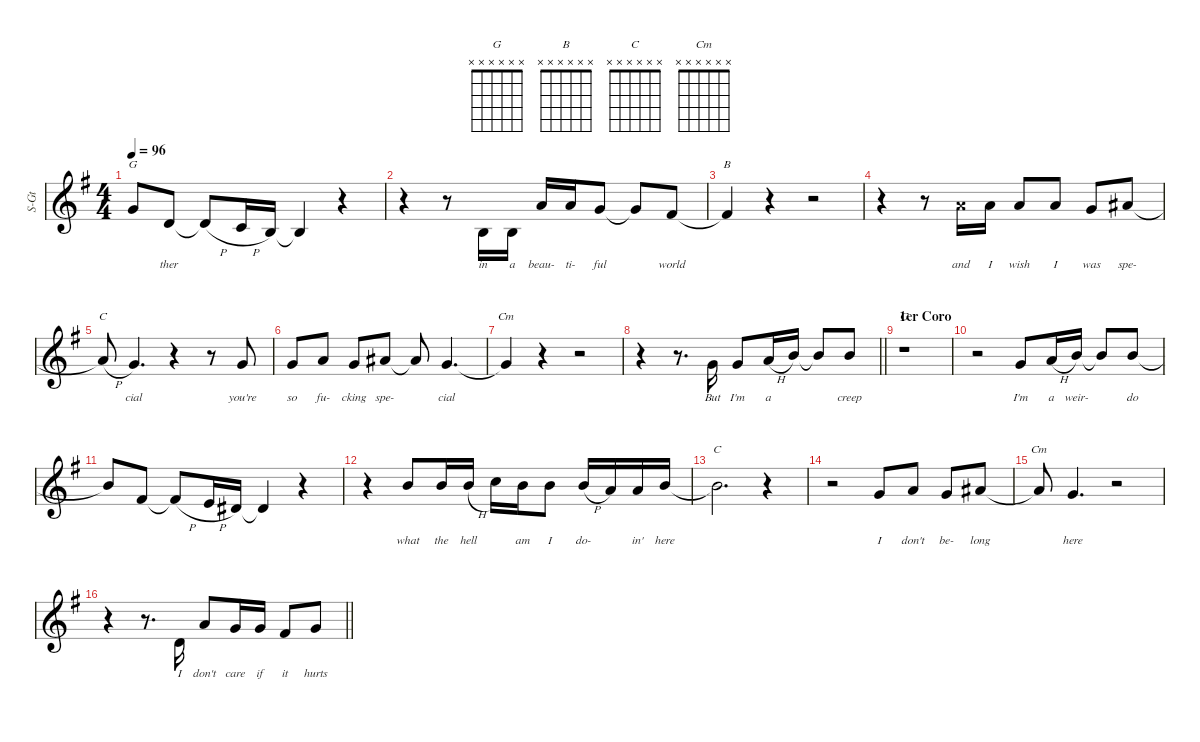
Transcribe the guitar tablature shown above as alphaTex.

\hideDynamics
\bracketExtendMode nobrackets
\otherSystemsTrackNameOrientation horizontal
\track ("Voice" "S-Gt") {instrument clarinet}
\staff {score}
\tuning (E4 B3 G3 D3 A2 E2)
\displaytranspose 12
\chord ("G" x x x x x x)
\chord ("B" x x x x x x)
\chord ("C" x x x x x x)
\chord ("Cm" x x x x x x)
\ts (4 4)
\tempo 96
\clef g2
\ks g
0.3{t acc forcenatural}.8{ch "G" dy f beam Up} 5.5{acc forcenatural}.8{lyrics (0 "ther") lyrics (1 "") lyrics (2 "") lyrics (3 "") lyrics (4 "") beam Up} 5.5{h t acc forcenatural}.8{beam Up} 3.5{h acc forcenatural}.16{lyrics (0 " ") lyrics (1 "") lyrics (2 "") lyrics (3 "") lyrics (4 "") beam Up} 2.5{acc forcenatural}.16{beam Up} 2.5{t acc forcenatural}.4{beam Up} r.4{beam Up} |
r.4{beam Down} r.8{beam Down} 2.5{acc forcenatural}.16{lyrics (0 "in") lyrics (1 "") lyrics (2 "") lyrics (3 "") lyrics (4 "") beam Up} 2.5{acc forcenatural}.16{lyrics (0 "a") lyrics (1 "") lyrics (2 "") lyrics (3 "") lyrics (4 "") beam Up} 2.3{acc forcenatural}.16{lyrics (0 "beau-") lyrics (1 "") lyrics (2 "") lyrics (3 "") lyrics (4 "") beam Up} 2.3{acc forcenatural}.16{lyrics (0 "ti-") lyrics (1 "") lyrics (2 "") lyrics (3 "") lyrics (4 "") beam Up} 0.3{acc forcenatural}.8{lyrics (0 "ful") lyrics (1 "") lyrics (2 "") lyrics (3 "") lyrics (4 "") beam Up} 0.3{t acc forcenatural}.8{beam Up} 4.4{acc #}.8{lyrics (0 "world") lyrics (1 "") lyrics (2 "") lyrics (3 "") lyrics (4 "") beam Up} |
4.4{t acc #}.4{ch "B" beam Up} r.4{beam Up} r.2{beam Up} |
r.4{beam Down} r.8{beam Down} 2.3{x acc forcenatural}.16{lyrics (0 "and") lyrics (1 "") lyrics (2 "") lyrics (3 "") lyrics (4 "") beam Up} 2.3{acc forcenatural}.16{lyrics (0 "I") lyrics (1 "") lyrics (2 "") lyrics (3 "") lyrics (4 "") beam Up} 2.3{acc forcenatural}.8{lyrics (0 "wish") lyrics (1 "") lyrics (2 "") lyrics (3 "") lyrics (4 "") beam Up} 2.3{acc forcenatural}.8{lyrics (0 "I") lyrics (1 "") lyrics (2 "") lyrics (3 "") lyrics (4 "") beam Up} 0.3{acc forcenatural}.8{lyrics (0 "was") lyrics (1 "") lyrics (2 "") lyrics (3 "") lyrics (4 "") beam Up} 3.3{acc #}.8{lyrics (0 "spe-") lyrics (1 "") lyrics (2 "") lyrics (3 "") lyrics (4 "") beam Up} |
3.3{h t acc #}.8{ch "C" beam Up} 0.3{acc forcenatural}.4{d lyrics (0 "cial") lyrics (1 "") lyrics (2 "") lyrics (3 "") lyrics (4 "") beam Up} r.4{beam Up} r.8{beam Up} 0.3{acc forcenatural}.8{lyrics (0 "you're") lyrics (1 "") lyrics (2 "") lyrics (3 "") lyrics (4 "") beam Up} |
0.3{acc forcenatural}.8{lyrics (0 "so") lyrics (1 "") lyrics (2 "") lyrics (3 "") lyrics (4 "") beam Up} 2.3{acc forcenatural}.8{lyrics (0 "fu-") lyrics (1 "") lyrics (2 "") lyrics (3 "") lyrics (4 "") beam Up} 0.3{acc forcenatural}.8{lyrics (0 "cking") lyrics (1 "") lyrics (2 "") lyrics (3 "") lyrics (4 "") beam Up} 3.3{acc #}.8{lyrics (0 "spe-") lyrics (1 "") lyrics (2 "") lyrics (3 "") lyrics (4 "") beam Up} 3.3{t acc #}.8{beam Up} 0.3{acc forcenatural}.4{d lyrics (0 "cial") lyrics (1 "") lyrics (2 "") lyrics (3 "") lyrics (4 "") beam Up} |
0.3{t acc forcenatural}.4{ch "Cm" beam Up} r.4{beam Up} r.2{beam Up} |
\barLineRight lightlight
r.4{beam Down} r.8{d beam Down} 0.3{acc forcenatural}.16{lyrics (0 "But") lyrics (1 "") lyrics (2 "") lyrics (3 "") lyrics (4 "") beam Up} 0.3{acc forcenatural}.8{lyrics (0 "I'm") lyrics (1 "") lyrics (2 "") lyrics (3 "") lyrics (4 "") beam Up} 2.3{h acc forcenatural}.16{lyrics (0 "a") lyrics (1 "") lyrics (2 "") lyrics (3 "") lyrics (4 "") beam Up} 4.3{acc forcenatural}.16{lyrics (0 " ") lyrics (1 "") lyrics (2 "") lyrics (3 "") lyrics (4 "") beam Up} 4.3{t acc forcenatural}.8{beam Up} 4.3{acc forcenatural}.8{lyrics (0 "creep") lyrics (1 "") lyrics (2 "") lyrics (3 "") lyrics (4 "") beam Up} |
\section ("" "1er Coro")
r.1{ch "G" beam Down} |
r.2{beam Down} 0.3{acc forcenatural}.8{lyrics (0 "I'm") lyrics (1 "") lyrics (2 "") lyrics (3 "") lyrics (4 "") beam Up} 2.3{h acc forcenatural}.16{lyrics (0 "a") lyrics (1 "") lyrics (2 "") lyrics (3 "") lyrics (4 "") beam Up} 4.3{acc forcenatural}.16{lyrics (0 "weir-") lyrics (1 "") lyrics (2 "") lyrics (3 "") lyrics (4 "") beam Up} 4.3{t acc forcenatural}.8{beam Up} 4.3{acc forcenatural}.8{lyrics (0 "do") lyrics (1 "") lyrics (2 "") lyrics (3 "") lyrics (4 "") beam Up} |
4.3{t acc forcenatural}.8{beam Up} 4.4{acc #}.8{lyrics (0 " ") lyrics (1 "") lyrics (2 "") lyrics (3 "") lyrics (4 "") beam Up} 4.4{h t acc #}.8{beam Up} 2.4{h acc forcenatural}.16{lyrics (0 " ") lyrics (1 "") lyrics (2 "") lyrics (3 "") lyrics (4 "") beam Up} 1.4{acc #}.16{beam Up} 1.4{t acc #}.4{beam Up} r.4{beam Up} |
r.4{beam Down} 0.2{acc forcenatural}.8{lyrics (0 "what") lyrics (1 "") lyrics (2 "") lyrics (3 "") lyrics (4 "") beam Up} 0.2{acc forcenatural}.16{lyrics (0 "the") lyrics (1 "") lyrics (2 "") lyrics (3 "") lyrics (4 "") beam Up} 0.2{h acc forcenatural}.16{lyrics (0 "hell") lyrics (1 "") lyrics (2 "") lyrics (3 "") lyrics (4 "") beam Up} 1.2{acc forcenatural}.16{lyrics (0 " ") lyrics (1 "") lyrics (2 "") lyrics (3 "") lyrics (4 "") beam Down} 0.2{acc forcenatural}.16{lyrics (0 "am") lyrics (1 "") lyrics (2 "") lyrics (3 "") lyrics (4 "") beam Down} 0.2{acc forcenatural}.8{lyrics (0 "I") lyrics (1 "") lyrics (2 "") lyrics (3 "") lyrics (4 "") beam Down} 4.3{h acc forcenatural}.16{lyrics (0 "do-") lyrics (1 "") lyrics (2 "") lyrics (3 "") lyrics (4 "") beam Up} 2.3{acc forcenatural}.16{lyrics (0 " ") lyrics (1 "") lyrics (2 "") lyrics (3 "") lyrics (4 "") beam Up} 2.3{acc forcenatural}.16{lyrics (0 "in'") lyrics (1 "") lyrics (2 "") lyrics (3 "") lyrics (4 "") beam Up} 0.2{acc forcenatural}.16{lyrics (0 "here") lyrics (1 "") lyrics (2 "") lyrics (3 "") lyrics (4 "") beam Up} |
0.2{t acc forcenatural}.2{d ch "C" beam Down} r.4{beam Down} |
r.2{beam Down} 0.3{acc forcenatural}.8{lyrics (0 "I") lyrics (1 "") lyrics (2 "") lyrics (3 "") lyrics (4 "") beam Up} 2.3{acc forcenatural}.8{lyrics (0 "don't") lyrics (1 "") lyrics (2 "") lyrics (3 "") lyrics (4 "") beam Up} 0.3{acc forcenatural}.8{lyrics (0 "be-") lyrics (1 "") lyrics (2 "") lyrics (3 "") lyrics (4 "") beam Up} 3.3{acc #}.8{lyrics (0 "long") lyrics (1 "") lyrics (2 "") lyrics (3 "") lyrics (4 "") beam Up} |
3.3{t acc #}.8{ch "Cm" beam Up} 0.3{acc forcenatural}.4{d lyrics (0 "here") lyrics (1 "") lyrics (2 "") lyrics (3 "") lyrics (4 "") beam Up} r.2{beam Up} |
\barLineRight lightlight
r.4{beam Down} r.8{d beam Down} 0.4{acc forcenatural}.16{lyrics (0 "I") lyrics (1 "") lyrics (2 "") lyrics (3 "") lyrics (4 "") beam Up} 2.3{acc forcenatural}.8{lyrics (0 "don't") lyrics (1 "") lyrics (2 "") lyrics (3 "") lyrics (4 "") beam Up} 0.3{acc forcenatural}.16{lyrics (0 "care") lyrics (1 "") lyrics (2 "") lyrics (3 "") lyrics (4 "") beam Up} 0.3{acc forcenatural}.16{lyrics (0 "if") lyrics (1 "") lyrics (2 "") lyrics (3 "") lyrics (4 "") beam Up} 4.4{acc #}.8{lyrics (0 "it") lyrics (1 "") lyrics (2 "") lyrics (3 "") lyrics (4 "") beam Up} 5.4{acc forcenatural}.8{lyrics (0 "hurts") lyrics (1 "") lyrics (2 "") lyrics (3 "") lyrics (4 "") beam Up}
